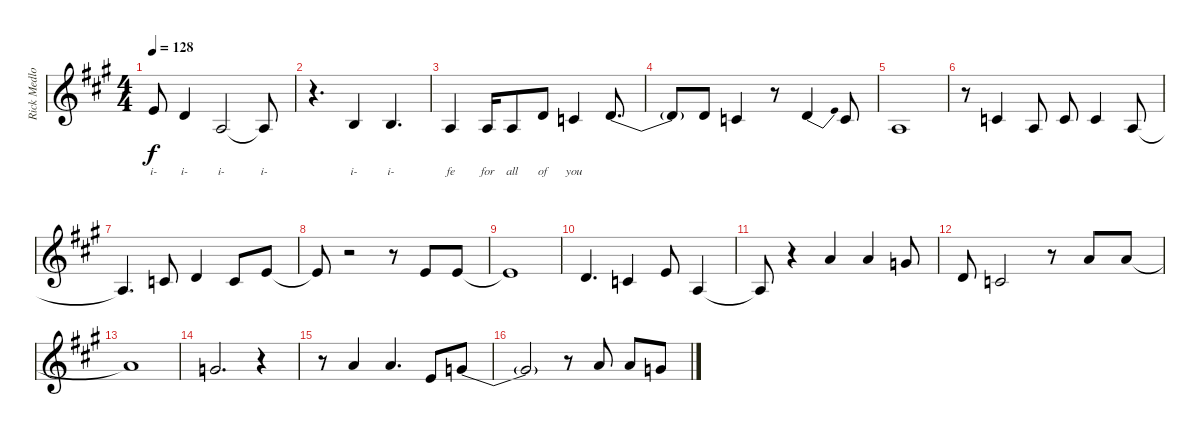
\track ("Rick Medlocke Vocals" "Rick Medlo") {instrument violin}
\staff {score}
\tuning (E4 B3 G3 D3 A2 E2) {hide}
\ts (4 4)
\tempo 128
\clef g2
\ks a
5.2.8{lyrics (0 "i-") lyrics (1 "") lyrics (2 "") lyrics (3 "") lyrics (4 "") dy f} 7.3{be (custom 0 0 10 4 20 4 30 0 60 0)}.4{lyrics (0 "i-") lyrics (1 "") lyrics (2 "") lyrics (3 "") lyrics (4 "")} 7.4.2{lyrics (0 "i-") lyrics (1 "") lyrics (2 "") lyrics (3 "") lyrics (4 "")} 7.4{t}.8{lyrics (0 "i-") lyrics (1 "") lyrics (2 "") lyrics (3 "") lyrics (4 "")} |
r.4{d} 4.3.4{lyrics (0 "i-") lyrics (1 "") lyrics (2 "") lyrics (3 "") lyrics (4 "")} 4.3{be (custom 0 0 20 2 30 2 40 2 60 0)}.4{d lyrics (0 "i-") lyrics (1 "") lyrics (2 "") lyrics (3 "") lyrics (4 "")} |
2.3.4{lyrics (0 "fe") lyrics (1 "") lyrics (2 "") lyrics (3 "") lyrics (4 "")} 7.4.16{lyrics (0 "for") lyrics (1 "") lyrics (2 "") lyrics (3 "") lyrics (4 "")} 7.4.8{lyrics (0 "all") lyrics (1 "") lyrics (2 "") lyrics (3 "") lyrics (4 "")} 7.3.8{lyrics (0 "of") lyrics (1 "") lyrics (2 "") lyrics (3 "") lyrics (4 "")} 5.3.4{lyrics (0 "you") lyrics (1 "") lyrics (2 "") lyrics (3 "") lyrics (4 "")} 7.3{be (custom 0 0 10 4 20 4 30 0 60 0)}.8{d} |
7.3{t}.8 7.3.8 5.3.4 r.8 7.3{be (bend 0 0 60 4)}.4 5.3.8 |
7.4.1 |
r.8 5.3.4 7.4.8 5.3.8 5.3.4 7.4.8 |
7.4{t}.4{d} 5.3.8 7.3{be (custom 0 0 10 4 20 4 30 0 60 0)}.4 5.3.8 5.2.8 |
5.2{t}.8 r.2 r.8 5.2.8 5.2.8 |
5.2{t}.1 |
7.3{be (custom 0 0 10 4 20 4 30 0 40 0 50 4 60 4)}.4{d} 5.3.4 5.2.8 7.4.4 |
7.4{t}.8 r.4 5.1.4 5.1.4 8.2.8 |
7.3{be (custom 0 0 10 4 20 4 30 0 60 0)}.8 5.3.2 r.8 5.1.8 5.1.8 |
5.1{t}.1 |
8.2.2{d} r.4 |
r.8 5.1.4 5.1.4{d} 5.2.8 8.2{be (bend 0 0 60 2)}.8 |
8.2{t}.2 r.8 5.1.8 5.1.8 8.2.8
